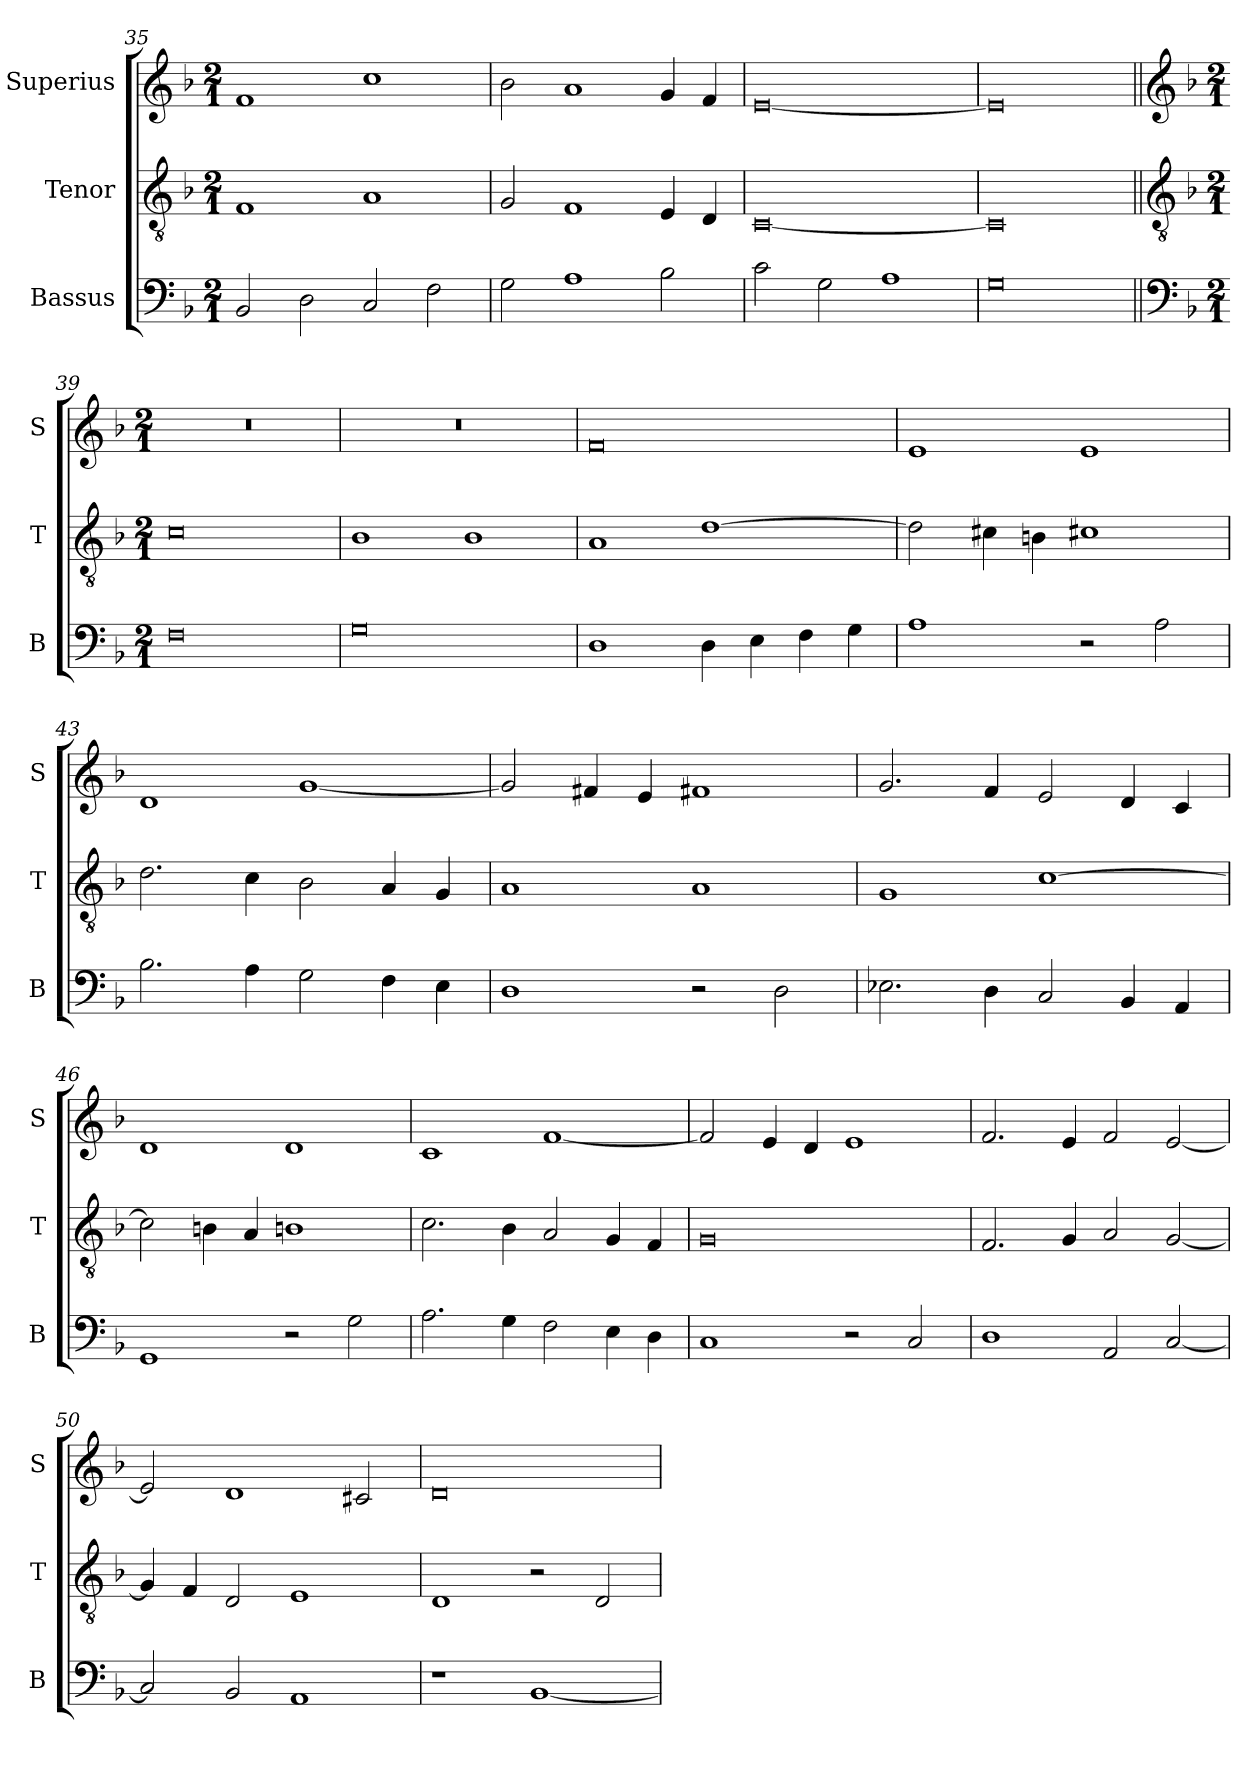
**kern	**kern	**kern
*part3	*part2	*part1
*staff3	*staff2	*staff1
*I"Bassus	*I"Tenor	*I"Superius
*I'B	*I'T	*I'S
*clefF4	*clefGv2	*clefG2
*k[b-]	*k[b-]	*k[b-]
*M2/1	*M2/1	*M2/1
=35	=35	=35
2BB-	1F	1f
2D	.	.
2C	1A	1cc
2F	.	.
=36	=36	=36
2G	2G	2b-
1A	1F	1a
2B-	4E	4g
.	4D	4f
=37	=37	=37
2c	[0C	[0e
2G	.	.
1A	.	.
=38	=38	=38
0G	0C]	0e]
!!LO:LB:g=z
=39||	=39||	=39||
*clefF4	*clefGv2	*clefG2
*k[b-]	*k[b-]	*k[b-]
*M2/1	*M2/1	*M2/1
0F	0c	0r
=40	=40	=40
0G	1B-	0r
.	1B-	.
=41	=41	=41
1D	1A	0f
4D	[1d	.
4E	.	.
4F	.	.
4G	.	.
=42	=42	=42
1A	2d]	1e
.	4c#X	.
.	4Bn	.
2r	1c#X	1e
2A	.	.
=43	=43	=43
2.B-	2.d	1d
4A	4c	.
2G	2B-	[1g
4F	4A	.
4E	4G	.
=44	=44	=44
1D	1A	2g]
.	.	4f#X
.	.	4e
2r	1A	1f#X
2D	.	.
=45	=45	=45
2.E-X	1G	2.g
4D	.	4f
2C	[1c	2e
4BB-	.	4d
4AA	.	4c
=46	=46	=46
1GG	2c]	1d
.	4Bn	.
.	4A	.
2r	1Bn	1d
2G	.	.
=47	=47	=47
2.A	2.c	1c
4G	4B-	.
2F	2A	[1f
4E	4G	.
4D	4F	.
=48	=48	=48
1C	0G	2f]
.	.	4e
.	.	4d
2r	.	1e
2C	.	.
=49	=49	=49
1D	2.F	2.f
.	4G	4e
2AA	2A	2f
[2C	[2G	[2e
=50	=50	=50
2C]	4G]	2e]
.	4F	.
2BB-	2D	1d
1AA	1E	.
.	.	2c#X
=51	=51	=51
1r	1D	0d
[1BB-	2r	.
.	2D	.
=	=	=
*-	*-	*-
